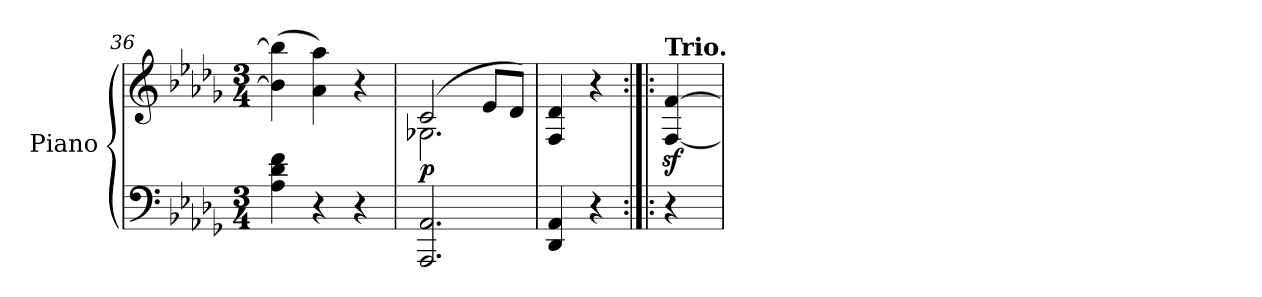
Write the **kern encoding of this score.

**kern	**kern	**dynam
*part1	*part1	*part1
*staff2	*staff1	*staff1/2
*I"Piano	*	*
*I'Pno.	*	*
*clefF4	*clefG2	*
*k[b-e-a-d-g-]	*k[b-e-a-d-g-]	*
*M3/4	*M3/4	*
=36	=36	=36
4A-\ 4d-\ 4f\	(>4b-\] 4bb-\]	.
4r	4a-\ 4aa-\)	.
4r	4r	.
=37	=37	=37
*	*^	*
!	!	!	!LO:DY:b
2.AAA-/ 2.AA-/	(<2c/	2.G-X\	p
.	8e-/L	.	.
.	8d-/J)	.	.
*	*v	*v	*
=38	=38	=38
4DD-/ 4AA-/	4F/ 4d-/	.
4r	4r	.
!!LO:LB:g=z
=39:|!|:	=39:|!|:	=39:|!|:
!	!LO:TX:a:B:t=Trio.	!
4r	[4F/z< [4f/z<	.
=	=	=
*-	*-	*-
